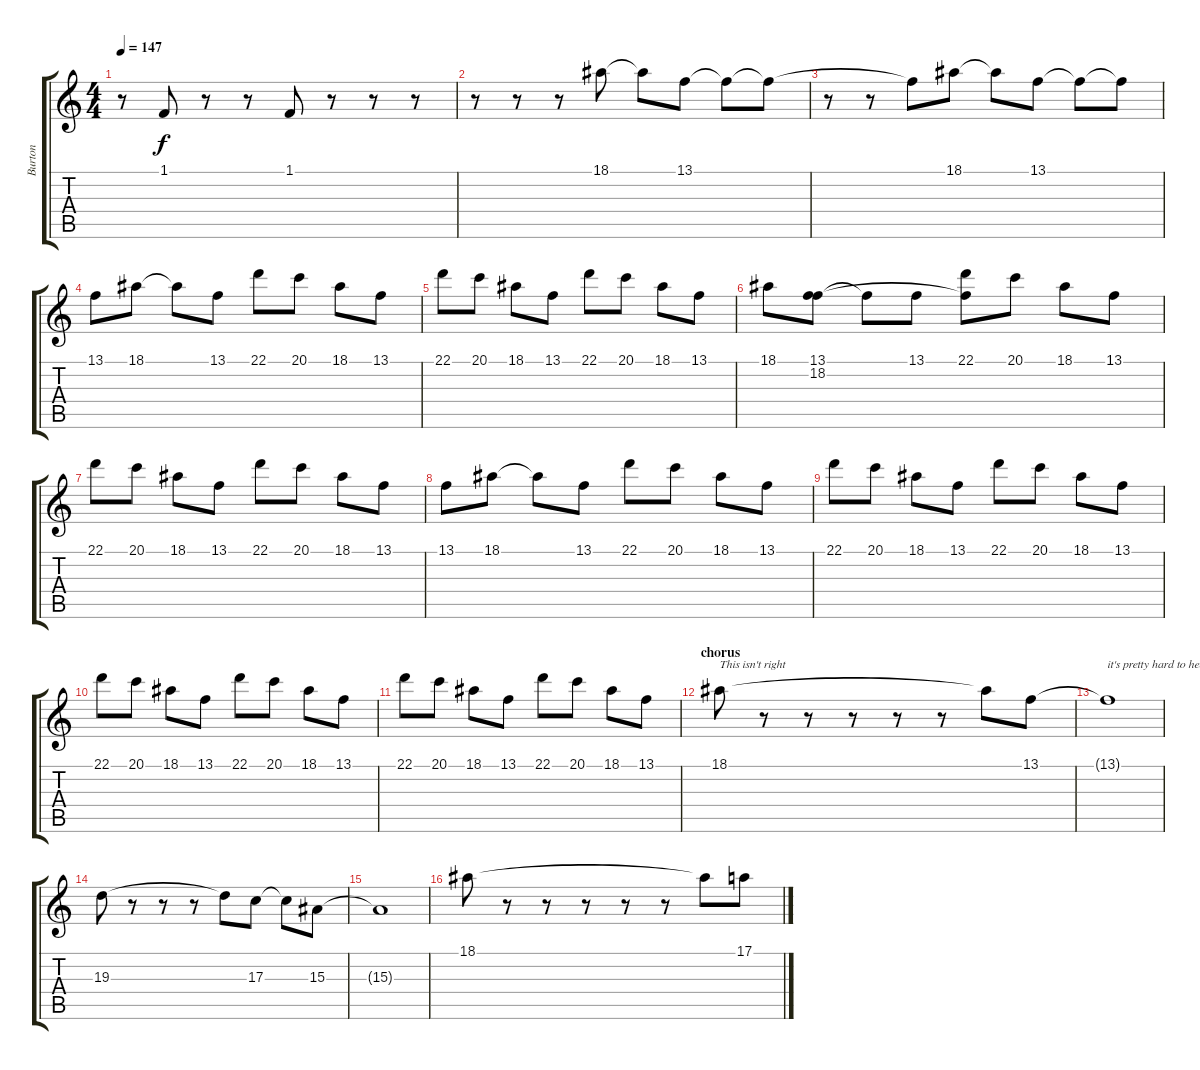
\track ("Burton" "Burton") {instrument fx7echoes}
\staff {score tabs}
\tuning (E4 B3 G3 D3 A2 E2) {hide}
\ts (4 4)
\tempo 147
\clef g2
\ks c
r.8{dy f} 1.1.8 r.8 r.8 1.1.8 r.8 r.8 r.8 |
r.8{volume 7} r.8 r.8 18.1.8 18.1{t}.8 13.1.8 13.1{t}.8 13.1{t}.8 |
r.8 r.8 13.1{t}.8 18.1.8 18.1{t}.8 13.1.8 13.1{t}.8 13.1{t}.8 |
13.1.8 18.1.8 18.1{t}.8 13.1.8 22.1.8 20.1.8 18.1.8 13.1.8 |
22.1.8 20.1.8 18.1.8 13.1.8 22.1.8 20.1.8 18.1.8 13.1.8 |
18.1.8 (13.1 18.2).8 13.1{t}.8 13.1.8 (22.1 18.2{t}).8 20.1.8 18.1.8 13.1.8 |
22.1.8 20.1.8 18.1.8 13.1.8 22.1.8 20.1.8 18.1.8 13.1.8 |
13.1.8 18.1.8 18.1{t}.8 13.1.8 22.1.8 20.1.8 18.1.8 13.1.8 |
22.1.8 20.1.8 18.1.8 13.1.8 22.1.8 20.1.8 18.1.8 13.1.8 |
22.1.8 20.1.8 18.1.8 13.1.8 22.1.8 20.1.8 18.1.8 13.1.8 |
22.1.8 20.1.8 18.1.8 13.1.8 22.1.8 20.1.8 18.1.8 13.1.8 |
\section ("" "chorus")
18.1.8{txt "This isn't right " volume 9} r.8 r.8 r.8 r.8 r.8 18.1{t}.8 13.1.8 |
13.1{t}.1{txt "it's pretty hard to hear what he plays"} |
19.3.8 r.8 r.8 r.8 19.3{t}.8 17.3.8 17.3{t}.8 15.3.8 |
15.3{t}.1 |
18.1.8 r.8 r.8 r.8 r.8 r.8 18.1{t}.8 17.1.8
